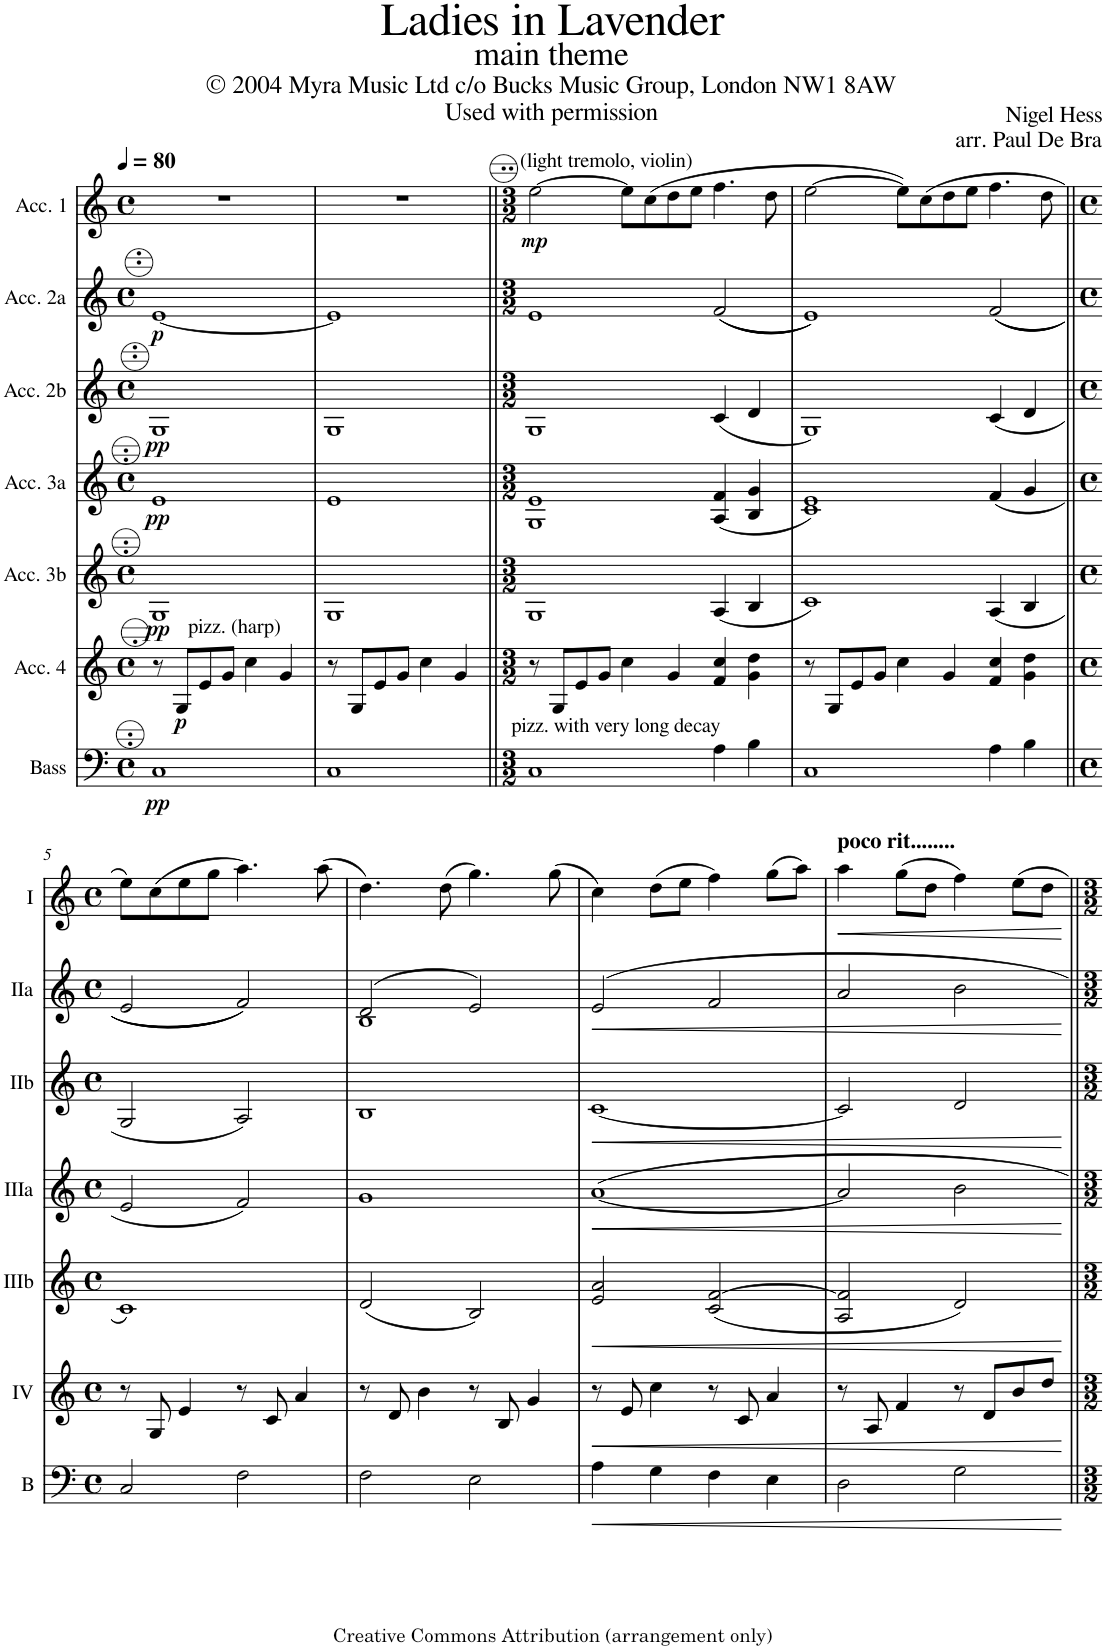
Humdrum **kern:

**kern	**dynam	**kern	**dynam	**kern	**dynam	**kern	**dynam	**kern	**dynam	**kern	**dynam	**kern	**dynam
*part7	*part7	*part6	*part6	*part5	*part5	*part4	*part4	*part3	*part3	*part2	*part2	*part1	*part1
*staff7	*staff7	*staff6	*staff6	*staff5	*staff5	*staff4	*staff4	*staff3	*staff3	*staff2	*staff2	*staff1	*staff1
*I"Bass	*	*I"Acc. 4	*	*I"Acc. 3b	*	*I"Acc. 3a	*	*I"Acc. 2b	*	*I"Acc. 2a	*	*I"Acc. 1	*
*I'B	*	*	*	*	*	*	*	*	*	*	*	*	*
*clefF4	*	*clefG2	*	*clefG2	*	*clefG2	*	*clefG2	*	*clefG2	*	*clefG2	*
*Trd7c12	*	*Trd7c12	*	*Trd7c12	*	*Trd7c12	*	*	*	*	*	*	*
*k[]	*	*k[]	*	*k[]	*	*k[]	*	*k[]	*	*k[]	*	*k[]	*
*M4/4	*	*M4/4	*	*M4/4	*	*M4/4	*	*M4/4	*	*M4/4	*	*M4/4	*
*met(c)	*	*met(c)	*	*met(c)	*	*met(c)	*	*met(c)	*	*met(c)	*	*met(c)	*
*MM80	*	*MM80	*	*MM80	*	*MM80	*	*MM80	*	*MM80	*	*MM80	*
=1	=1	=1	=1	=1	=1	=1	=1	=1	=1	=1	=1	=1	=1
!	!LO:DY:b	!	!	!	!LO:DY:b	!	!LO:DY:b	!	!LO:DY:b	!	!LO:DY:b	!	!
1C	pp	8r	.	1G	pp	1e	pp	1G	pp	[1e	p	1r	.
!	!	!LO:TX:a:t=pizz. (harp)	!	!	!	!	!	!	!	!	!	!	!
!	!	!	!LO:DY:b	!	!	!	!	!	!	!	!	!	!
.	.	8G/L	p	.	.	.	.	.	.	.	.	.	.
.	.	8e/	.	.	.	.	.	.	.	.	.	.	.
.	.	8g/J	.	.	.	.	.	.	.	.	.	.	.
.	.	4cc\	.	.	.	.	.	.	.	.	.	.	.
.	.	4g/	.	.	.	.	.	.	.	.	.	.	.
=2	=2	=2	=2	=2	=2	=2	=2	=2	=2	=2	=2	=2	=2
1C	.	8r	.	1G	.	1e	.	1G	.	1e]	.	1r	.
.	.	8G/L	.	.	.	.	.	.	.	.	.	.	.
.	.	8e/	.	.	.	.	.	.	.	.	.	.	.
.	.	8g/J	.	.	.	.	.	.	.	.	.	.	.
.	.	4cc\	.	.	.	.	.	.	.	.	.	.	.
.	.	4g/	.	.	.	.	.	.	.	.	.	.	.
=3||	=3||	=3||	=3||	=3||	=3||	=3||	=3||	=3||	=3||	=3||	=3||	=3||	=3||
*M3/2	*	*M3/2	*	*M3/2	*	*M3/2	*	*M3/2	*	*M3/2	*	*M3/2	*
!	!	!	!	!	!	!	!	!	!	!	!	!LO:TX:a:t=(light tremolo, violin)	!
!LO:TX:a:t=pizz. with very long decay	!	!	!	!	!	!	!	!	!	!	!	!	!
!	!	!	!	!	!	!	!	!	!	!	!	!	!LO:DY:b
1C	.	8r	.	1G	.	1G 1e	.	1G	.	1e	.	[2ee\	mp
.	.	8G/L	.	.	.	.	.	.	.	.	.	.	.
.	.	8e/	.	.	.	.	.	.	.	.	.	.	.
.	.	8g/J	.	.	.	.	.	.	.	.	.	.	.
.	.	4cc\	.	.	.	.	.	.	.	.	.	8ee\L]	.
.	.	.	.	.	.	.	.	.	.	.	.	(8cc\	.
.	.	4g/	.	.	.	.	.	.	.	.	.	8dd\	.
.	.	.	.	.	.	.	.	.	.	.	.	8ee\J	.
4A\	.	4f/ 4cc/	.	(4A/	.	(4A/ 4f/	.	(4c/	.	((2f/	.	4.ff\	.
4B\	.	4g\ 4dd\	.	4B/	.	4B/ 4g/	.	4d/	.	.	.	.	.
.	.	.	.	.	.	.	.	.	.	.	.	8dd\	.
=4	=4	=4	=4	=4	=4	=4	=4	=4	=4	=4	=4	=4	=4
1C	.	8r	.	1c)	.	1c 1e)	.	1G)	.	1e))	.	[2ee\	.
.	.	8G/L	.	.	.	.	.	.	.	.	.	.	.
.	.	8e/	.	.	.	.	.	.	.	.	.	.	.
.	.	8g/J	.	.	.	.	.	.	.	.	.	.	.
.	.	4cc\	.	.	.	.	.	.	.	.	.	8ee\L])	.
.	.	.	.	.	.	.	.	.	.	.	.	(8cc\	.
.	.	4g/	.	.	.	.	.	.	.	.	.	8dd\	.
.	.	.	.	.	.	.	.	.	.	.	.	8ee\J	.
4A\	.	4f/ 4cc/	.	(4A/	.	(4f/	.	(4c/	.	((2f/	.	4.ff\	.
4B\	.	4g\ 4dd\	.	4B/	.	4g/	.	4d/	.	.	.	.	.
.	.	.	.	.	.	.	.	.	.	.	.	8dd\	.
!!LO:LB:g=z
=5||	=5||	=5||	=5||	=5||	=5||	=5||	=5||	=5||	=5||	=5||	=5||	=5||	=5||
*M4/4	*	*M4/4	*	*M4/4	*	*M4/4	*	*M4/4	*	*M4/4	*	*M4/4	*
*met(c)	*	*met(c)	*	*met(c)	*	*met(c)	*	*met(c)	*	*met(c)	*	*met(c)	*
2C/	.	8r	.	1c)	.	2e/	.	2G/	.	2e/	.	8ee\L)	.
.	.	8G/	.	.	.	.	.	.	.	.	.	(8cc\	.
.	.	4e/	.	.	.	.	.	.	.	.	.	8ee\	.
.	.	.	.	.	.	.	.	.	.	.	.	8gg\J	.
2F\	.	8r	.	.	.	2f/)	.	2A/)	.	2f/))	.	4.aa\)	.
.	.	8c/	.	.	.	.	.	.	.	.	.	.	.
.	.	4a/	.	.	.	.	.	.	.	.	.	.	.
.	.	.	.	.	.	.	.	.	.	.	.	(8aa\	.
=6	=6	=6	=6	=6	=6	=6	=6	=6	=6	=6	=6	=6	=6
*	*	*	*	*	*	*	*	*	*	*^	*	*	*
2F\	.	8r	.	(2d/	.	1g	.	1B	.	(2d/	1B	.	4.dd\)	.
.	.	8d/	.	.	.	.	.	.	.	.	.	.	.	.
.	.	4b\	.	.	.	.	.	.	.	.	.	.	.	.
.	.	.	.	.	.	.	.	.	.	.	.	.	(8dd\	.
2E\	.	8r	.	2B/)	.	.	.	.	.	2e/)	.	.	4.gg\)	.
.	.	8B/	.	.	.	.	.	.	.	.	.	.	.	.
.	.	4g/	.	.	.	.	.	.	.	.	.	.	.	.
.	.	.	.	.	.	.	.	.	.	.	.	.	(8gg\	.
*	*	*	*	*	*	*	*	*	*	*v	*v	*	*	*
=7	=7	=7	=7	=7	=7	=7	=7	=7	=7	=7	=7	=7	=7
!	!LO:HP:b	!	!LO:HP:b	!	!LO:HP:b	!	!LO:HP:b	!	!LO:HP:b	!	!LO:HP:b	!	!
4A\	<	8r	<	2e/ 2a/	<	[1a	<	[1c	<	2e/	<	4cc\)	.
.	.	8e/	.	.	.	.	.	.	.	.	.	.	.
4G\	.	4cc\	.	.	.	.	.	.	.	.	.	(8dd\L	.
.	.	.	.	.	.	.	.	.	.	.	.	8ee\J	.
4F\	.	8r	.	(2c/ [2f/	.	.	.	.	.	2f/	.	4ff\)	.
.	.	8c/	.	.	.	.	.	.	.	.	.	.	.
4E\	.	4a/	.	.	.	.	.	.	.	.	.	(8gg\L	.
.	.	.	.	.	.	.	.	.	.	.	.	8aa\J)	.
=8	=8	=8	=8	=8	=8	=8	=8	=8	=8	=8	=8	=8	=8
!	!	!	!	!	!	!	!	!	!	!	!	!LO:TX:a:B:t=poco rit........	!
!	!	!	!	!	!	!	!	!	!	!	!	!	!LO:HP:b
2D\	.	8r	.	2A/ 2f/]	.	2a/]	.	2c/]	.	2a/	.	4aa\	<
.	.	8A/	.	.	.	.	.	.	.	.	.	.	.
.	.	4f/	.	.	.	.	.	.	.	.	.	(8gg\L	.
.	.	.	.	.	.	.	.	.	.	.	.	8dd\J	.
2G\	.	8r	.	2d/)	.	2b\	.	2d/	.	2b\	.	4ff\)	.
.	.	8d/L	.	.	.	.	.	.	.	.	.	.	.
.	.	8b/	.	.	.	.	.	.	.	.	.	8ee\L	.
.	.	8dd/J	.	.	.	.	.	.	.	.	.	8dd\J	.
.	[	.	[	.	[	.	[	.	[	.	[	.	[
=||	=||	=||	=||	=||	=||	=||	=||	=||	=||	=||	=||	=||	=||
*-	*-	*-	*-	*-	*-	*-	*-	*-	*-	*-	*-	*-	*-
